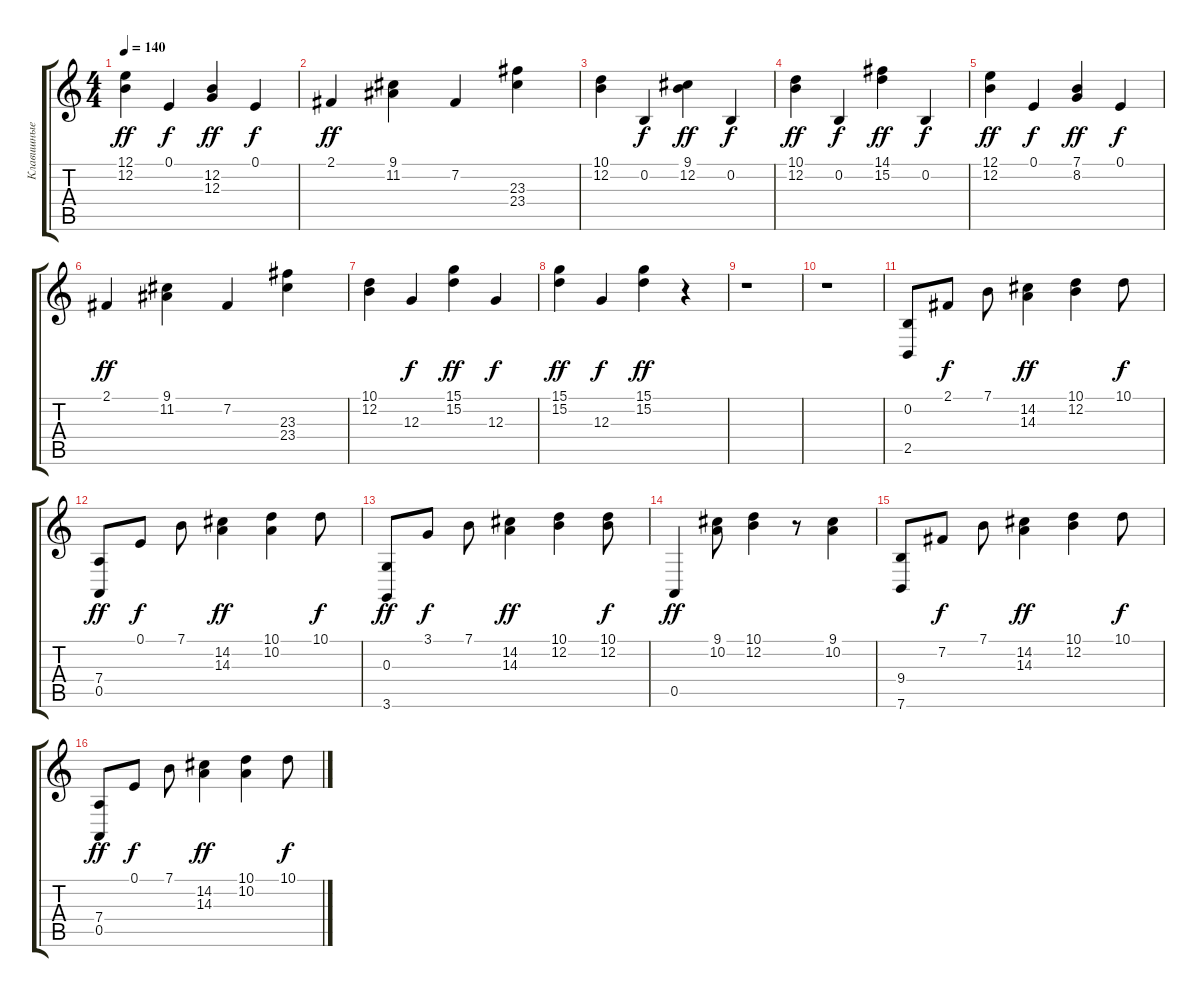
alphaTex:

\track ("Клавишные 2" "Клавишные ") {instrument electricgrandpiano}
\staff {score tabs}
\tuning (E4 B3 G3 D3 A2 E2) {hide}
\ts (4 4)
\tempo 140
\clef g2
\ks c
(12.1 12.2).4{dy ff} 0.1.4{dy f} (12.2 12.3).4{dy ff} 0.1.4{dy f} |
2.1.4{dy ff} (9.1 11.2).4 7.2.4 (23.3 23.4).4 |
(10.1 12.2).4 0.2.4{dy f} (9.1 12.2).4{dy ff} 0.2.4{dy f} |
(10.1 12.2).4{dy ff} 0.2.4{dy f} (14.1 15.2).4{dy ff} 0.2.4{dy f} |
(12.1 12.2).4{dy ff} 0.1.4{dy f} (7.1 8.2).4{dy ff} 0.1.4{dy f} |
2.1.4{dy ff} (9.1 11.2).4 7.2.4 (23.3 23.4).4 |
(10.1 12.2).4 12.3.4{dy f} (15.1 15.2).4{dy ff} 12.3.4{dy f} |
(15.1 15.2).4{dy ff} 12.3.4{dy f} (15.1 15.2).4{dy ff} r.4 |
r.1 |
r.1 |
(0.2 2.5).8 2.1.8{dy f} 7.1.8 (14.2 14.3).4{dy ff} (10.1 12.2).4 10.1.8{dy f} |
(7.4 0.5).8{dy ff} 0.1.8{dy f} 7.1.8 (14.2 14.3).4{dy ff} (10.1 10.2).4 10.1.8{dy f} |
(0.3 3.6).8{dy ff} 3.1.8{dy f} 7.1.8 (14.2 14.3).4{dy ff} (10.1 12.2).4 (10.1 12.2).8{dy f} |
0.5.4{dy ff} (9.1 10.2).8 (10.1 12.2).4 r.8 (9.1 10.2).4 |
(9.4 7.6).8 7.2.8{dy f} 7.1.8 (14.2 14.3).4{dy ff} (10.1 12.2).4 10.1.8{dy f} |
(7.4 0.5).8{dy ff} 0.1.8{dy f} 7.1.8 (14.2 14.3).4{dy ff} (10.1 10.2).4 10.1.8{dy f}
